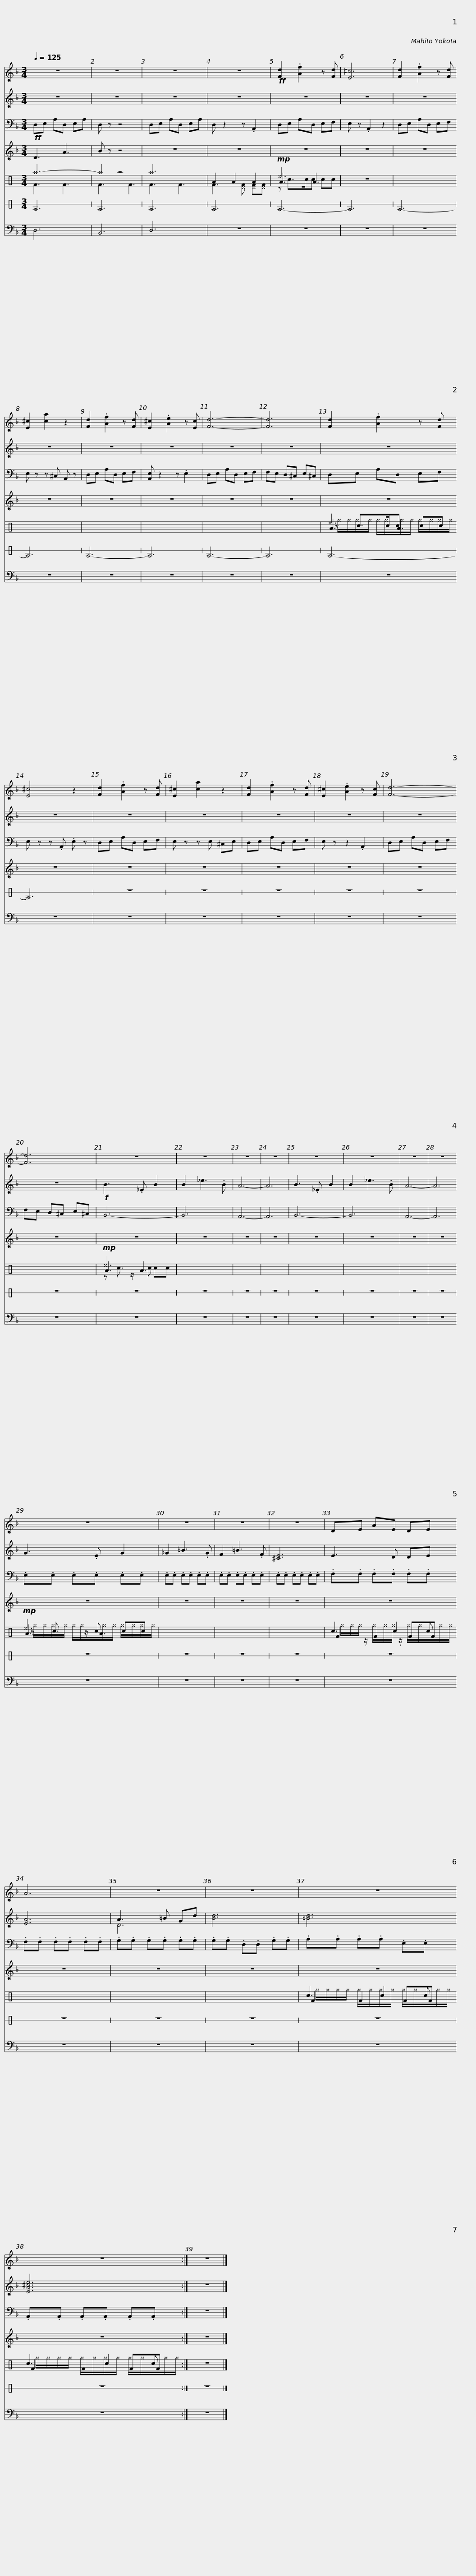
X:1
%%score 1 ( 2 3 ) 4 5 ( 6 7 8 9 ) 10 11
L:1/8
Q:1/4=125
M:3/4
I:linebreak $
K:F
V:1 treble
V:2 treble
V:3 treble
V:4 bass
V:5 treble
V:6 perc
K:none
V:7 perc
K:none
V:8 perc
K:none
V:9 perc
K:none
V:10 perc stafflines=1
K:none
V:11 bass
V:1
 z6 | z6 | z6 | z6 |!ff! [Fd]2 .[Af]2 z [Fd] | %5
 [E^c]6 |$ [Fd]2 .[Af]2 z [Fd] | [E^c]2 [ca]2 z2 | [Fd]2 .[Af]2 z [Fd] | [E^c]2 .[Ae]2 z [Ec] | %10
 [Fd]6- | [Fd]6 |$ [Fd]2 .[Af]2 z [Fd] | [E^c]4 z2 | [Fd]2 .[Af]2 z [Fd] | %15
 [E^c]2 [ca]2 z2 | [Fd]2 .[Af]2 z [Fd] |$ [E^c]2 .[Ae]2 z [Fc] | [Fd]6- | [Fd]6 | %20
 z6 | z6 | z6 | z6 | z6 |$ %25
 z6 | z6 | z6 | z6 | z6 | %30
 z6 |$ z6 | DE AE DE | A6 | z6 | %35
 z6 |$ z6 | z6 :| z6 |] %39
V:2
 z6 | z6 | z6 | z6 | z6 | %5
 z6 |$ z6 | z6 | z6 | z6 | %10
 z6 | z6 |$ z6 | z6 | z6 | %15
 z6 | z6 |$ z6 | z6 | z6 | %20
!f! B3 ._E B2 | B2 _e3 .B | A6- | A6 | B3 ._E B2 |$ %25
 B2 _e3 .B | A6- | A6 | G3 .E G2 | _G2 =B3 .G | %30
 F2 =B3 .F |$ [^CE]6 | E3 D DE | [EA]6 | A3 =B Gd | %35
 [Bd]6 |$ [=Bd]6 | [EA^ce]6 :| z6 |] %39
V:3
 x6 | x6 | x6 | x6 | x6 | %5
 x6 |$ x6 | x6 | x6 | x6 | %10
 x6 | x6 |$ x6 | x6 | x6 | %15
 x6 | x6 |$ x6 | x6 | x6 | %20
 x6 | x6 | x6 | x6 | x6 |$ %25
 x6 | x6 | x6 | x6 | x6 | %30
 x6 |$ x6 | x6 | x6 | D6 | %35
 x6 |$ x6 | x6 :| x6 |] %39
V:4
!ff! D,E, A,D, E,A, | D, z z4 | D,E, A,D, E,A, | D, z2 z .A,,2 | D,E, A,D, E,F, | %5
 E, z .A,,2 z2 |$ D,E, A,D, E,F, | E, z z ^C, A,, z | D,E, A,D, E,F, | [A,,E,] z2 z .E,2 | %10
 D,E, A,D, E,F, | F,E, D,^C, E,^C, |$ D,E, A,D, E,F, | E, z z .A,, .E, z | D,E, A,D, E,F, | %15
 E, z z E, ^C,E, | D,E, A,D, E,F, |$ E, z z2 .A,,2 | D,E, A,D, E,F, | F,E, D,^C, E,^C, | %20
 B,,6- | B,,6 | A,,6- | A,,6 | B,,6- |$ %25
 B,,6 | A,,6- | A,,6 | .E,.E, .E,.E, .E,.E, | .E,.E, .E,.E, .E,.E, | %30
 .E,.E, .E,.E, .E,.E, |$ .E,.E, .E,.E, .E,.E, | .F,.F, .F,.F, .F,.F, | .F,.F, .F,.F, .F,.F, | .G,.G, .G,.G, .G,.G, | %35
 .G,.G, .D,.D, .G,.G, |$ .A,.A, .A,.A, .E,.E, | .A,,.A,, .A,,.A,, .A,,.A,, :| z6 |] %39
V:5
 D3 A3 | B z z4 | z6 | z6 | z6 | %5
 z6 |$ z6 | z6 | z6 | z6 | %10
 z6 | z6 |$ z6 | z6 | z6 | %15
 z6 | z6 |$ z6 | z6 | z6 | %20
 z6 | z6 | z6 | z6 | z6 |$ %25
 z6 | z6 | z6 | z6 | z6 | %30
 z6 |$ z6 | z6 | z6 | z6 | %35
 z6 |$ z6 | z6 :| z6 |] %39
V:6
[K:C] ^a6- | ^a2 z4 | ^a6 | A2 A2 A2 |!mp! ^e6 | %5
 x6 |$ x6 | x6 | x6 | x6 | %10
 x6 | x6 |$ ^e6 | x6 | x6 | %15
 x6 | x6 |$ x6 | x6 | x6 | %20
!mp! ^e6 | x6 | x6 | x6 | x6 |$ %25
 x6 | x6 | x6 |!mp! ^e6 | x6 | %30
 x6 |$ x6 | c3 c2 c | x6 | x6 | %35
 x6 |$ c3 c2 c | c3 c2 c :| z6 |] %39
V:7
[K:C] F3 F3 | F3 F3 | F3 F3 | F3 [^DF] [^DF][^DF] | A3 A3 | %5
 x6 |$ x6 | x6 | x6 | x6 | %10
 x6 | x6 |$ A3 A3 | x6 | x6 | %15
 x6 | x6 |$ x6 | x6 | x6 | %20
 A3 A3 | x6 | x6 | x6 | x6 |$ %25
 x6 | x6 | x6 | A3 A3 | x6 | %30
 x6 |$ x6 | F2 F2 FF | x6 | x6 | %35
 x6 |$ F2 F2 FF | F2 F2 FF :| x6 |] %39
V:8
[K:C] x6 | x6 | x6 | x6 | z c>cc cc | %5
 z6 |$ x6 | x6 | x6 | x6 | %10
 x6 | x6 |$ z c>cc cc | x6 | x6 | %15
 x6 | x6 |$ x6 | x6 | x6 | %20
 z c3/2 z/ c cc | x6 | x6 | x6 | x6 |$ %25
 x6 | x6 | x6 | z c3/2 z/ c cc | x6 | %30
 x6 |$ x6 | ^g/^g/^g/ z/ ^g/^g/^g/ z/ ^g/^g/^g/^g/ | x6 | x6 | %35
 x6 |$ ^g/^g/^g/^g/ ^g/^g/^g/^g/ ^g/^g/^g/^g/ | ^g/^g/^g/^g/ ^g/^g/^g/^g/ ^g/^g/^g/^g/ :| x6 |] %39
V:9
[K:C] x6 | x6 | x6 | x6 | x6 | %5
 x6 |$ x6 | x6 | x6 | x6 | %10
 x6 | x6 |$ ^g/^g/^g/^g/ ^g/^g/^g/^g/ ^g/^g/^g/^g/ | x6 | x6 | %15
 x6 | x6 |$ x6 | x6 | x6 | %20
 x6 | x6 | x6 | x6 | x6 |$ %25
 x6 | x6 | x6 | ^g/^g/^g/^g/ ^g/^g/^g/^g/ ^g/^g/^g/^g/ | x6 | %30
 x6 |$ x6 | x6 | x6 | x6 | %35
 x6 |$ x6 | x6 :| x6 |] %39
V:10
[K:C] E6 | E6 | E6 | E6 | E6- | %5
 E6 |$ E6- | E6 | E6- | E6 | %10
 E6- | E6 |$ E6- | E6 | z6 | %15
 z6 | z6 |$ z6 | z6 | z6 | %20
 z6 | z6 | z6 | z6 | z6 |$ %25
 z6 | z6 | z6 | z6 | z6 | %30
 z6 |$ z6 | z6 | z6 | z6 | %35
 z6 |$ z6 | z6 :| z6 |] %39
V:11
 D,6 | B,,6 | D,6 | z6 | z6 | %5
 z6 |$ z6 | z6 | z6 | z6 | %10
 z6 | z6 |$ z6 | z6 | z6 | %15
 z6 | z6 |$ z6 | z6 | z6 | %20
 z6 | z6 | z6 | z6 | z6 |$ %25
 z6 | z6 | z6 | z6 | z6 | %30
 z6 |$ z6 | z6 | z6 | z6 | %35
 z6 |$ z6 | z6 :| z6 |] %39
